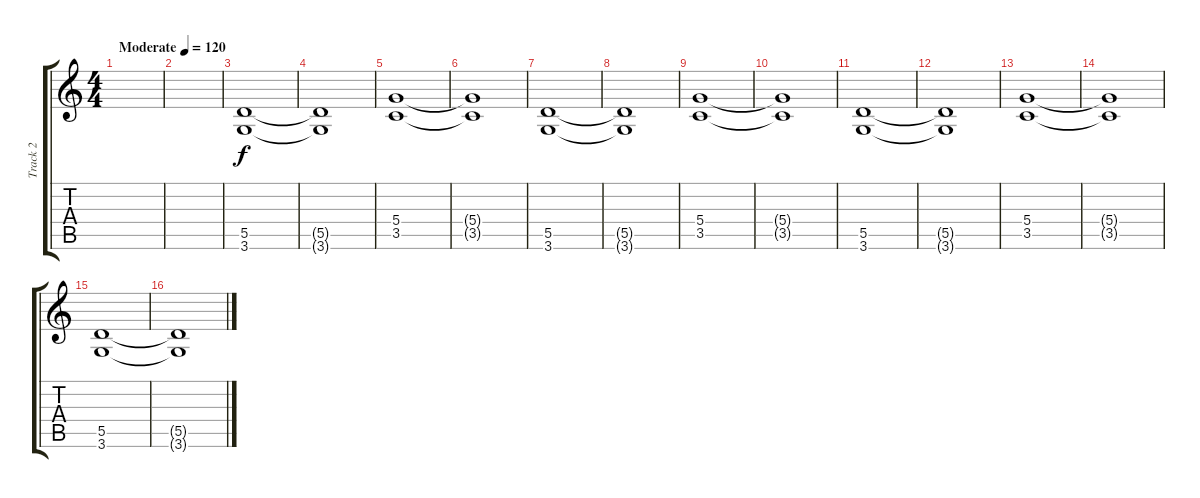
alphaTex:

\track ("Track 2" "Track 2") {instrument overdrivenguitar}
\staff {score tabs}
\tuning (E4 B3 G3 D3 A2 E2) {hide}
\ts (4 4)
\tempo (120 "Moderate")
\clef g2
\ks c
|
|
(5.5 3.6).1 |
(5.5{t} 3.6{t}).1 |
(5.4 3.5).1 |
(5.4{t} 3.5{t}).1 |
(5.5 3.6).1 |
(5.5{t} 3.6{t}).1 |
(5.4 3.5).1 |
(5.4{t} 3.5{t}).1 |
(5.5 3.6).1 |
(5.5{t} 3.6{t}).1 |
(5.4 3.5).1 |
(5.4{t} 3.5{t}).1 |
(5.5 3.6).1 |
(5.5{t} 3.6{t}).1
